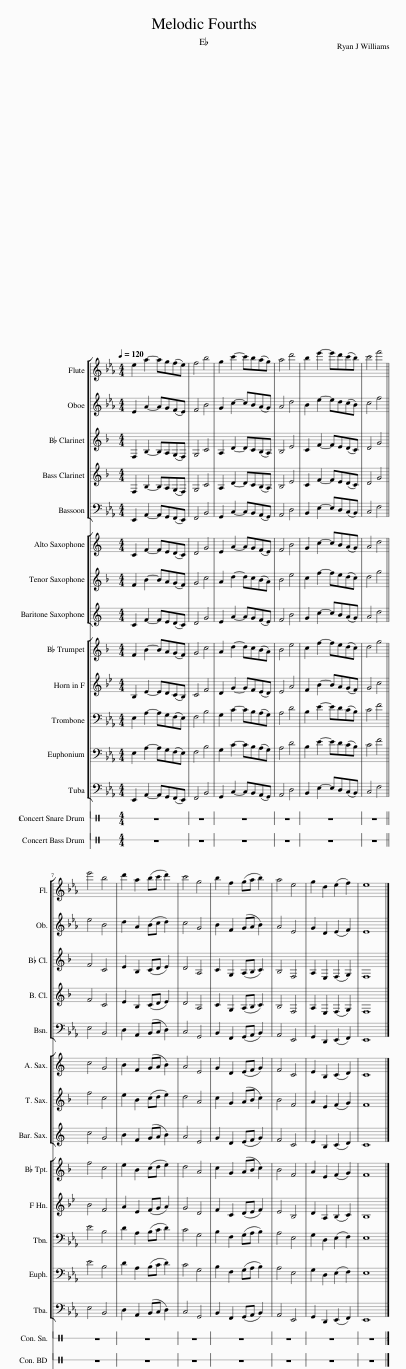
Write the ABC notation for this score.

X:1
%%score [ 1 2 3 4 5 ] [ 6 7 8 ] [ 9 10 11 12 13 ]
L:1/8
Q:1/4=120
M:4/4
I:linebreak $
K:Eb
V:1 treble
V:2 treble
V:3 treble transpose=-2
V:4 treble transpose=-14
V:5 bass
V:6 treble transpose=-9
V:7 treble transpose=-14
V:8 treble transpose=-21
V:9 treble transpose=-2
V:10 treble transpose=-7
V:11 bass
V:12 bass
V:13 bass
V:1
 e2 a2- ag(fe) | f4 b4 | g2 c'2- c'b(ag) | a4 d'4 | b2 e'2- e'd'(c'b) | %5
 c'4 f'4 ||$ e'4 b4 | d'2 a2 (bc' d'2) | c'4 g4 | b2 f2 (ga b2) | %10
 a4 e4 | g2 d2 (e2 f2) | e8 |] %13
V:2
 E2 A2- AG(FE) | F4 B4 | G2 c2- cB(AG) | A4 d4 | B2 e2- ed(cB) | %5
 c4 f4 ||$ e4 B4 | d2 A2 (Bc d2) | c4 G4 | B2 F2 (GA B2) | %10
 A4 E4 | G2 D2 (E2 F2) | E8 |] %13
V:3
[K:F] F,2 B,2- B,A,(G,F,) | G,4 C4 | A,2 D2- DC(B,A,) | B,4 E4 | C2 F2- FE(DC) | %5
 D4 G4 ||$ F4 C4 | E2 B,2 (CD E2) | D4 A,4 | C2 G,2 (A,B, C2) | %10
 B,4 F,4 | A,2 E,2 (F,2 G,2) | F,8 |] %13
V:4
[K:F] F,2 B,2- B,A,(G,F,) | G,4 C4 | A,2 D2- DC(B,A,) | B,4 E4 | C2 F2- FE(DC) | %5
 D4 G4 ||$ F4 C4 | E2 B,2 (CD E2) | D4 A,4 | C2 G,2 (A,B, C2) | %10
 B,4 F,4 | A,2 E,2 (F,2 G,2) | F,8 |] %13
V:5
 E,,2 A,,2- A,,G,,(F,,E,,) | F,,4 B,,4 | G,,2 C,2- C,B,,(A,,G,,) | A,,4 D,4 | B,,2 E,2- E,D,(C,B,,) | %5
 C,4 F,4 ||$ E,4 B,,4 | D,2 A,,2 (B,,C, D,2) | C,4 G,,4 | B,,2 F,,2 (G,,A,, B,,2) | %10
 A,,4 E,,4 | G,,2 D,,2 (E,,2 F,,2) | E,,8 |] %13
V:6
[K:C] C2 F2- FE(DC) | D4 G4 | E2 A2- AG(FE) | F4 B4 | G2 c2- cB(AG) | %5
 A4 d4 ||$ c4 G4 | B2 F2 (GA B2) | A4 E4 | G2 D2 (EF G2) | %10
 F4 C4 | E2 B,2 (C2 D2) | C8 |] %13
V:7
[K:F] F2 B2- BA(GF) | G4 c4 | A2 d2- dc(BA) | B4 e4 | c2 f2- fe(dc) | %5
 d4 g4 ||$ f4 c4 | e2 B2 (cd e2) | d4 A4 | c2 G2 (AB c2) | %10
 B4 F4 | A2 E2 (F2 G2) | F8 |] %13
V:8
[K:C] C2 F2- FE(DC) | D4 G4 | E2 A2- AG(FE) | F4 B4 | G2 c2- cB(AG) | %5
 A4 d4 ||$ c4 G4 | B2 F2 (GA B2) | A4 E4 | G2 D2 (EF G2) | %10
 F4 C4 | E2 B,2 (C2 D2) | C8 |] %13
V:9
[K:F] F2 B2- BA(GF) | G4 c4 | A2 d2- dc(BA) | B4 e4 | c2 f2- fe(dc) | %5
 d4 g4 ||$ f4 c4 | e2 B2 (cd e2) | d4 A4 | c2 G2 (AB c2) | %10
 B4 F4 | A2 E2 (F2 G2) | F8 |] %13
V:10
[K:Bb] B,2 E2- ED(CB,) | C4 F4 | D2 G2- GF(ED) | E4 A4 | F2 B2- BA(GF) | %5
 G4 c4 ||$ B4 F4 | A2 E2 (FG A2) | G4 D4 | F2 C2 (DE F2) | %10
 E4 B,4 | D2 A,2 (B,2 C2) | B,8 |] %13
V:11
 E,2 A,2- A,G,(F,E,) | F,4 B,4 | G,2 C2- CB,(A,G,) | A,4 D4 | B,2 E2- ED(CB,) | %5
 C4 F4 ||$ E4 B,4 | D2 A,2 (B,C D2) | C4 G,4 | B,2 F,2 (G,A, B,2) | %10
 A,4 E,4 | G,2 D,2 (E,2 F,2) | E,8 |] %13
V:12
 E,2 A,2- A,G,(F,E,) | F,4 B,4 | G,2 C2- CB,(A,G,) | A,4 D4 | B,2 E2- ED(CB,) | %5
 C4 F4 ||$ E4 B,4 | D2 A,2 (B,C D2) | C4 G,4 | B,2 F,2 (G,A, B,2) | %10
 A,4 E,4 | G,2 D,2 (E,2 F,2) | E,8 |] %13
V:13
 E,,2 A,,2- A,,G,,(F,,E,,) | F,,4 B,,4 | G,,2 C,2- C,B,,(A,,G,,) | A,,4 D,4 | B,,2 E,2- E,D,(C,B,,) | %5
 C,4 F,4 ||$ E,4 B,,4 | D,2 A,,2 (B,,C, D,2) | C,4 G,,4 | B,,2 F,,2 (G,,A,, B,,2) | %10
 A,,4 E,,4 | G,,2 D,,2 (E,,2 F,,2) | E,,8 |] %13
